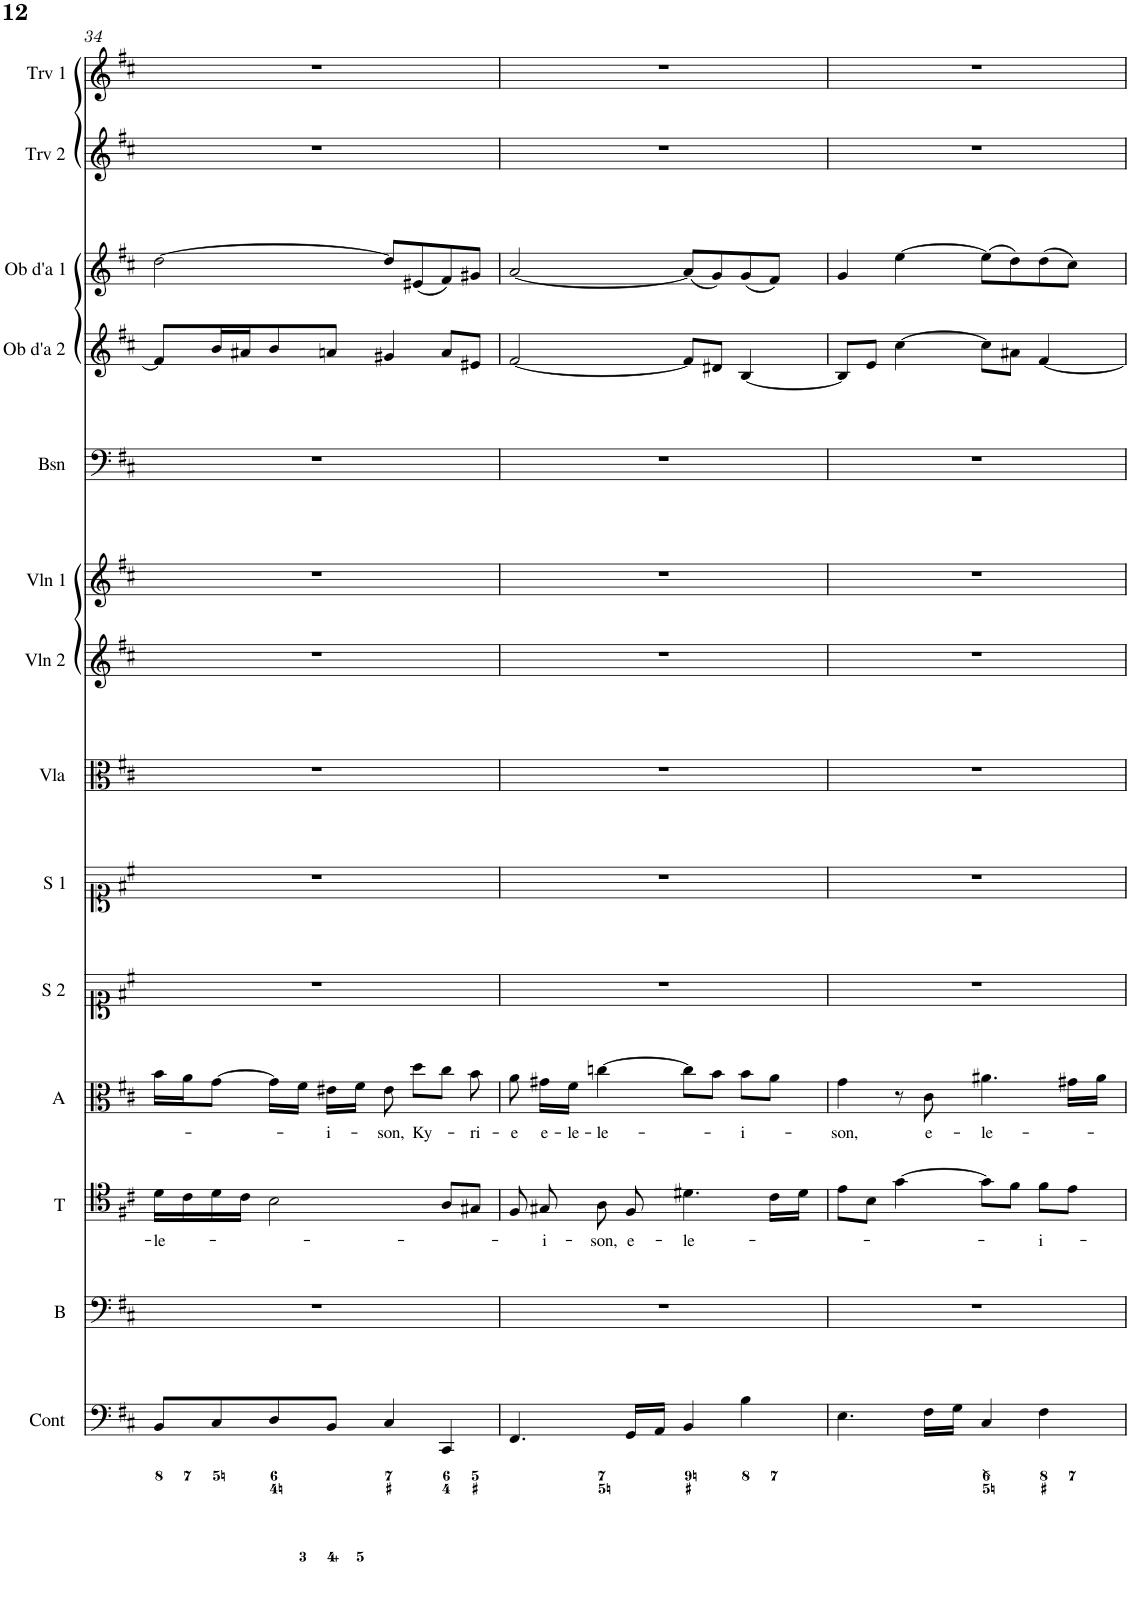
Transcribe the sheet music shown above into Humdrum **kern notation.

**kern	**kern	**kern	**text	**kern	**text	**kern	**kern	**kern	**kern	**kern	**kern	**kern	**kern	**kern	**kern
*part14	*part13	*part12	*part12	*part11	*part11	*part10	*part9	*part8	*part7	*part6	*part5	*part4	*part3	*part2	*part1
*staff14	*staff13	*staff12	*staff12	*staff11	*staff11	*staff10	*staff9	*staff8	*staff7	*staff6	*staff5	*staff4	*staff3	*staff2	*staff1
*I"Continuo	*I"Bass	*I"Tenor	*	*I"Alto	*	*I"Soprano 2	*I"Soprano 1	*I"Viola	*I"Violin 2	*I"Violin 1	*I"Bassoon	*I"Oboe d’amore 2	*I"Oboe d’amore 1	*I"Traverso 2	*I"Traverso 1
*I'Cont	*I'B	*I'T	*	*I'A	*	*I'S 2	*I'S 1	*I'Vla	*I'Vln 2	*I'Vln 1	*I'Bsn	*I'Ob d'a 2	*I'Ob d'a 1	*I'Trv 2	*I'Trv 1
!!LO:PB:g=z
*clefF4	*clefF4	*clefC4	*	*clefC3	*	*clefC1	*clefC1	*clefC3	*clefG2	*clefG2	*clefF4	*clefG2	*clefG2	*clefG2	*clefG2
*k[f#c#]	*k[f#c#]	*k[f#c#]	*	*k[f#c#]	*	*k[f#c#]	*k[f#c#]	*k[f#c#]	*k[f#c#]	*k[f#c#]	*k[f#c#]	*k[f#c#]	*k[f#c#]	*k[f#c#]	*k[f#c#]
*M4/4	*M4/4	*M4/4	*	*M4/4	*	*M4/4	*M4/4	*M4/4	*M4/4	*M4/4	*M4/4	*M4/4	*M4/4	*M4/4	*M4/4
*met(c)	*met(c)	*met(c)	*	*met(c)	*	*met(c)	*met(c)	*met(c)	*met(c)	*met(c)	*met(c)	*met(c)	*met(c)	*met(c)	*met(c)
=34	=34	=34	=34	=34	=34	=34	=34	=34	=34	=34	=34	=34	=34	=34	=34
!	!	!	!LO:LY:b	!	!	!	!	!	!	!	!	!	!	!	!
8BB/L	1r	16d\LL	-le-	16b\LL	.	1r	1r	1r	1r	1r	1r	8f#/L]	[2dd\	1r	1r
.	.	16c#\	.	16a\J	.	.	.	.	.	.	.	.	.	.	.
8C#/	.	16d\	.	[8g\J	.	.	.	.	.	.	.	16b/L	.	.	.
.	.	16c#\JJ	.	.	.	.	.	.	.	.	.	16a#X/J	.	.	.
8D/	.	2B\	.	16g\LL]	.	.	.	.	.	.	.	8b/	.	.	.
.	.	.	.	16f#\JJ	.	.	.	.	.	.	.	.	.	.	.
!	!	!	!	!	!LO:LY:b	!	!	!	!	!	!	!	!	!	!
8BB/J	.	.	.	16e#X\LL	-i-	.	.	.	.	.	.	8an/J	.	.	.
.	.	.	.	16f#\JJ	.	.	.	.	.	.	.	.	.	.	.
!	!	!	!	!	!LO:LY:b	!	!	!	!	!	!	!	!	!	!
4C#/	.	.	.	8e#\	-son,	.	.	.	.	.	.	4g#X/	8dd/L]	.	.
!	!	!	!	!	!LO:LY:b	!	!	!	!	!	!	!	!	!	!
.	.	.	.	8dd\L	Ky-	.	.	.	.	.	.	.	(8e#X/	.	.
4CC#/	.	8A/L	.	8cc#\J	.	.	.	.	.	.	.	8a/L	8f#/)	.	.
!	!	!	!	!	!LO:LY:b	!	!	!	!	!	!	!	!	!	!
.	.	8G#X/J	.	8b\	-ri-	.	.	.	.	.	.	8e#X/J	8g#X/J	.	.
=35	=35	=35	=35	=35	=35	=35	=35	=35	=35	=35	=35	=35	=35	=35	=35
!	!	!	!	!	!LO:LY:b	!	!	!	!	!	!	!	!	!	!
4.FF#/	1r	8F#/	.	8a\	-e	1r	1r	1r	1r	1r	1r	[2f#/	[2a/	1r	1r
!	!	!	!LO:LY:b	!	!LO:LY:b	!	!	!	!	!	!	!	!	!	!
.	.	8G#X/	-i-	16g#X\LL	e-	.	.	.	.	.	.	.	.	.	.
!	!	!	!	!	!LO:LY:b	!	!	!	!	!	!	!	!	!	!
.	.	.	.	16f#\JJ	-le-	.	.	.	.	.	.	.	.	.	.
!	!	!	!LO:LY:b	!	!LO:LY:b	!	!	!	!	!	!	!	!	!	!
.	.	8A\	-son,	[4ccn\	-le-	.	.	.	.	.	.	.	.	.	.
!	!	!	!LO:LY:b	!	!	!	!	!	!	!	!	!	!	!	!
16GG/LL	.	8F#/	e-	.	.	.	.	.	.	.	.	.	.	.	.
16AA/JJ	.	.	.	.	.	.	.	.	.	.	.	.	.	.	.
!	!	!	!LO:LY:b	!	!	!	!	!	!	!	!	!	!	!	!
4BB/	.	4.d#X\	-le-	8cc\L]	.	.	.	.	.	.	.	8f#/L]	(8a/L]	.	.
.	.	.	.	8b\J	.	.	.	.	.	.	.	8d#X/J	8g/)	.	.
!	!	!	!	!	!LO:LY:b	!	!	!	!	!	!	!	!	!	!
4B\	.	.	.	8b\L	-i-	.	.	.	.	.	.	[4B/	(8g/	.	.
.	.	16c#\LL	.	8a\J	.	.	.	.	.	.	.	.	8f#/J)	.	.
.	.	16d#\JJ	.	.	.	.	.	.	.	.	.	.	.	.	.
=36	=36	=36	=36	=36	=36	=36	=36	=36	=36	=36	=36	=36	=36	=36	=36
!	!	!	!	!	!LO:LY:b	!	!	!	!	!	!	!	!	!	!
4.E\	1r	8e\L	.	4g\	-son,	1r	1r	1r	1r	1r	1r	8B/L]	4g/	1r	1r
.	.	8B\J	.	.	.	.	.	.	.	.	.	8e/J	.	.	.
.	.	[4g\	.	8r	.	.	.	.	.	.	.	[4cc#\	[4ee\	.	.
!	!	!	!	!	!LO:LY:b	!	!	!	!	!	!	!	!	!	!
16F#\LL	.	.	.	8c#\	e-	.	.	.	.	.	.	.	.	.	.
16G\JJ	.	.	.	.	.	.	.	.	.	.	.	.	.	.	.
!	!	!	!	!	!LO:LY:b	!	!	!	!	!	!	!	!	!	!
4C#/	.	8g\L]	.	4.a#X\	-le-	.	.	.	.	.	.	8cc#\L]	(8ee\L]	.	.
.	.	8f#\J	.	.	.	.	.	.	.	.	.	8a#X\J	8dd\)	.	.
!	!	!	!LO:LY:b	!	!	!	!	!	!	!	!	!	!	!	!
4F#\	.	8f#\L	-i-	.	.	.	.	.	.	.	.	[4f#/	(8dd\	.	.
.	.	8e\J	.	16g#X\LL	.	.	.	.	.	.	.	.	8cc#\J)	.	.
.	.	.	.	16a#\JJ	.	.	.	.	.	.	.	.	.	.	.
=	=	=	=	=	=	=	=	=	=	=	=	=	=	=	=
*-	*-	*-	*-	*-	*-	*-	*-	*-	*-	*-	*-	*-	*-	*-	*-
